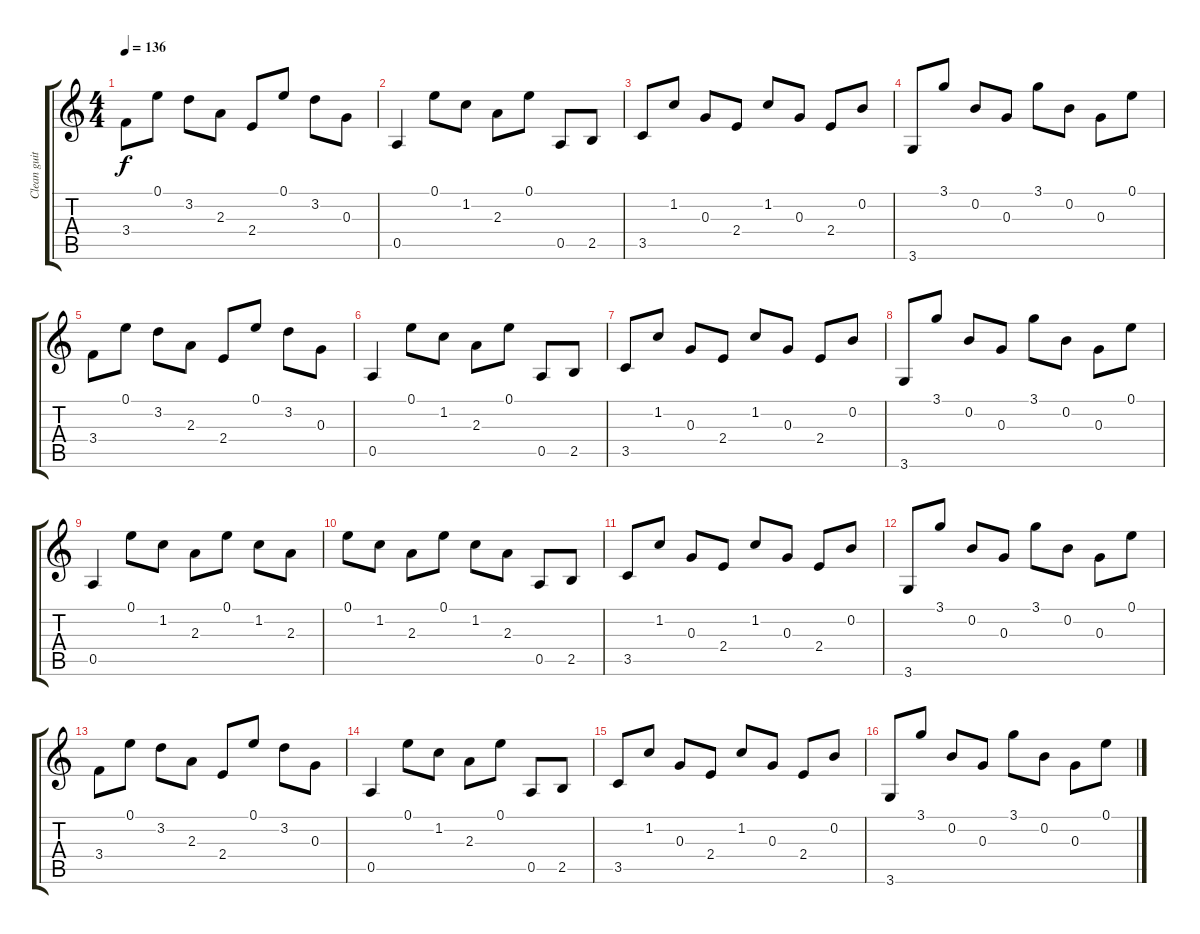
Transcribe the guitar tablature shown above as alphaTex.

\track ("Clean guitar" "Clean guit") {instrument electricguitarclean}
\staff {score tabs}
\tuning (E4 B3 G3 D3 A2 E2) {hide}
\ts (4 4)
\tempo 136
\clef g2
\ks c
3.4.8{dy f} 0.1.8 3.2.8 2.3.8 2.4.8 0.1.8 3.2.8 0.3.8 |
0.5.4 0.1.8 1.2.8 2.3.8 0.1.8 0.5.8 2.5.8 |
3.5.8 1.2.8 0.3.8 2.4.8 1.2.8 0.3.8 2.4.8 0.2.8 |
3.6.8 3.1.8 0.2.8 0.3.8 3.1.8 0.2.8 0.3.8 0.1.8 |
3.4.8 0.1.8 3.2.8 2.3.8 2.4.8 0.1.8 3.2.8 0.3.8 |
0.5.4 0.1.8 1.2.8 2.3.8 0.1.8 0.5.8 2.5.8 |
3.5.8 1.2.8 0.3.8 2.4.8 1.2.8 0.3.8 2.4.8 0.2.8 |
3.6.8 3.1.8 0.2.8 0.3.8 3.1.8 0.2.8 0.3.8 0.1.8 |
0.5.4 0.1.8 1.2.8 2.3.8 0.1.8 1.2.8 2.3.8 |
0.1.8 1.2.8 2.3.8 0.1.8 1.2.8 2.3.8 0.5.8 2.5.8 |
3.5.8 1.2.8 0.3.8 2.4.8 1.2.8 0.3.8 2.4.8 0.2.8 |
3.6.8 3.1.8 0.2.8 0.3.8 3.1.8 0.2.8 0.3.8 0.1.8 |
3.4.8 0.1.8 3.2.8 2.3.8 2.4.8 0.1.8 3.2.8 0.3.8 |
0.5.4 0.1.8 1.2.8 2.3.8 0.1.8 0.5.8 2.5.8 |
3.5.8 1.2.8 0.3.8 2.4.8 1.2.8 0.3.8 2.4.8 0.2.8 |
3.6.8 3.1.8 0.2.8 0.3.8 3.1.8 0.2.8 0.3.8 0.1.8
